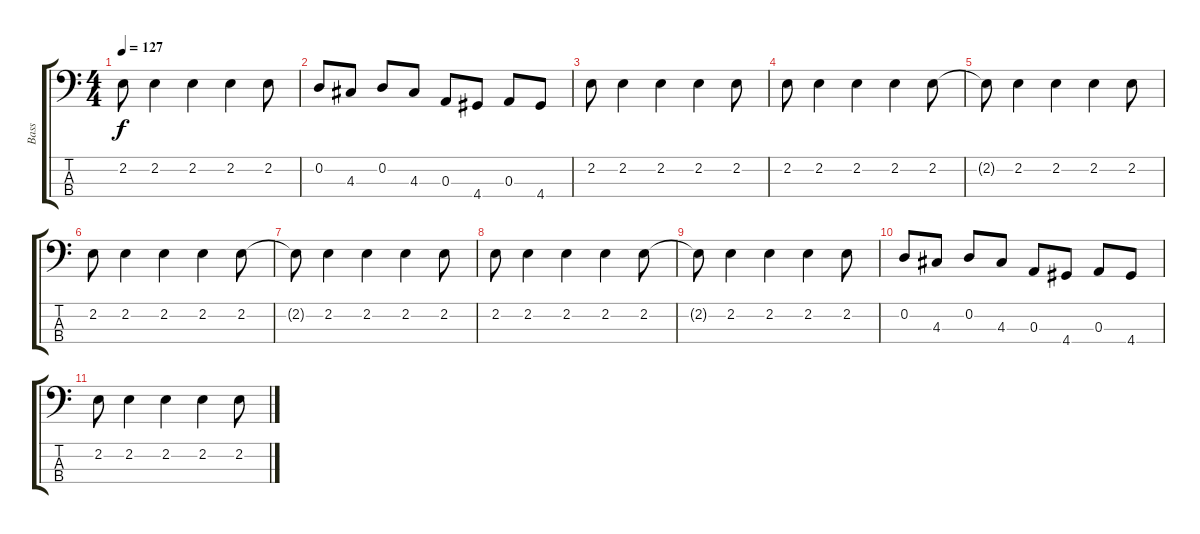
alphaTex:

\track ("Bass" "Bass") {instrument electricbassfinger}
\staff {score tabs}
\tuning (G2 D2 A1 E1) {hide}
\ts (4 4)
\tempo 127
\clef f4
\ks c
2.2{t}.8{dy f} 2.2.4 2.2.4 2.2.4 2.2.8 |
0.2.8 4.3.8 0.2.8 4.3.8 0.3.8 4.4.8 0.3.8 4.4.8 |
2.2.8 2.2.4 2.2.4 2.2.4 2.2.8 |
2.2.8 2.2.4 2.2.4 2.2.4 2.2.8 |
2.2{t}.8 2.2.4 2.2.4 2.2.4 2.2.8 |
2.2.8 2.2.4 2.2.4 2.2.4 2.2.8 |
2.2{t}.8 2.2.4 2.2.4 2.2.4 2.2.8 |
2.2.8 2.2.4 2.2.4 2.2.4 2.2.8 |
2.2{t}.8 2.2.4 2.2.4 2.2.4 2.2.8 |
0.2.8 4.3.8 0.2.8 4.3.8 0.3.8 4.4.8 0.3.8 4.4.8 |
2.2.8 2.2.4 2.2.4 2.2.4 2.2.8
